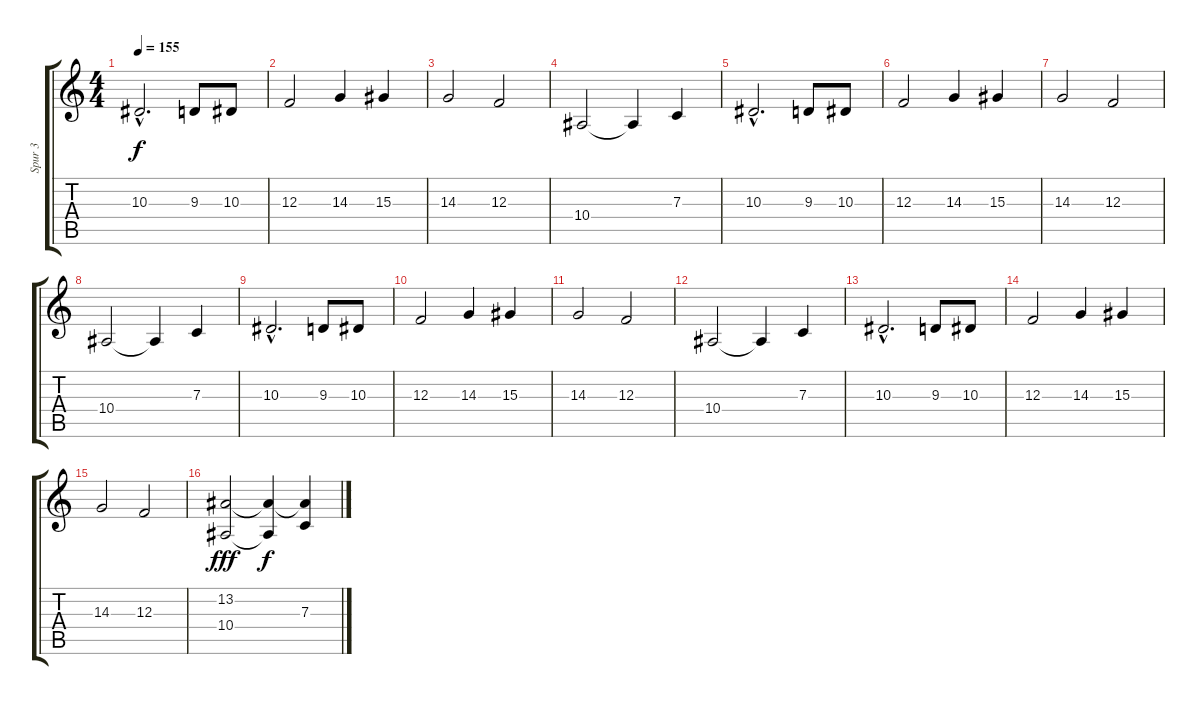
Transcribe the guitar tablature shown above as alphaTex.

\track ("Spur 3" "Spur 3") {instrument fx7echoes}
\staff {score tabs}
\tuning (D4 A3 F3 C3 G2 D2) {hide}
\ts (4 4)
\tempo 155
\clef g2
\ks c
10.3{hac}.2{d dy f} 9.3.8 10.3.8 |
12.3.2 14.3.4 15.3.4 |
14.3.2 12.3.2 |
10.4.2 10.4{t}.4 7.3.4 |
10.3{hac}.2{d} 9.3.8 10.3.8 |
12.3.2 14.3.4 15.3.4 |
14.3.2 12.3.2 |
10.4.2 10.4{t}.4 7.3.4 |
10.3{hac}.2{d} 9.3.8 10.3.8 |
12.3.2 14.3.4 15.3.4 |
14.3.2 12.3.2 |
10.4.2 10.4{t}.4 7.3.4 |
10.3{hac}.2{d} 9.3.8 10.3.8 |
12.3.2 14.3.4 15.3.4 |
14.3.2 12.3.2 |
(13.2 10.4).2{dy fff} (13.2{t} 10.4{t}).4{dy f} (13.2{t} 7.3).4
